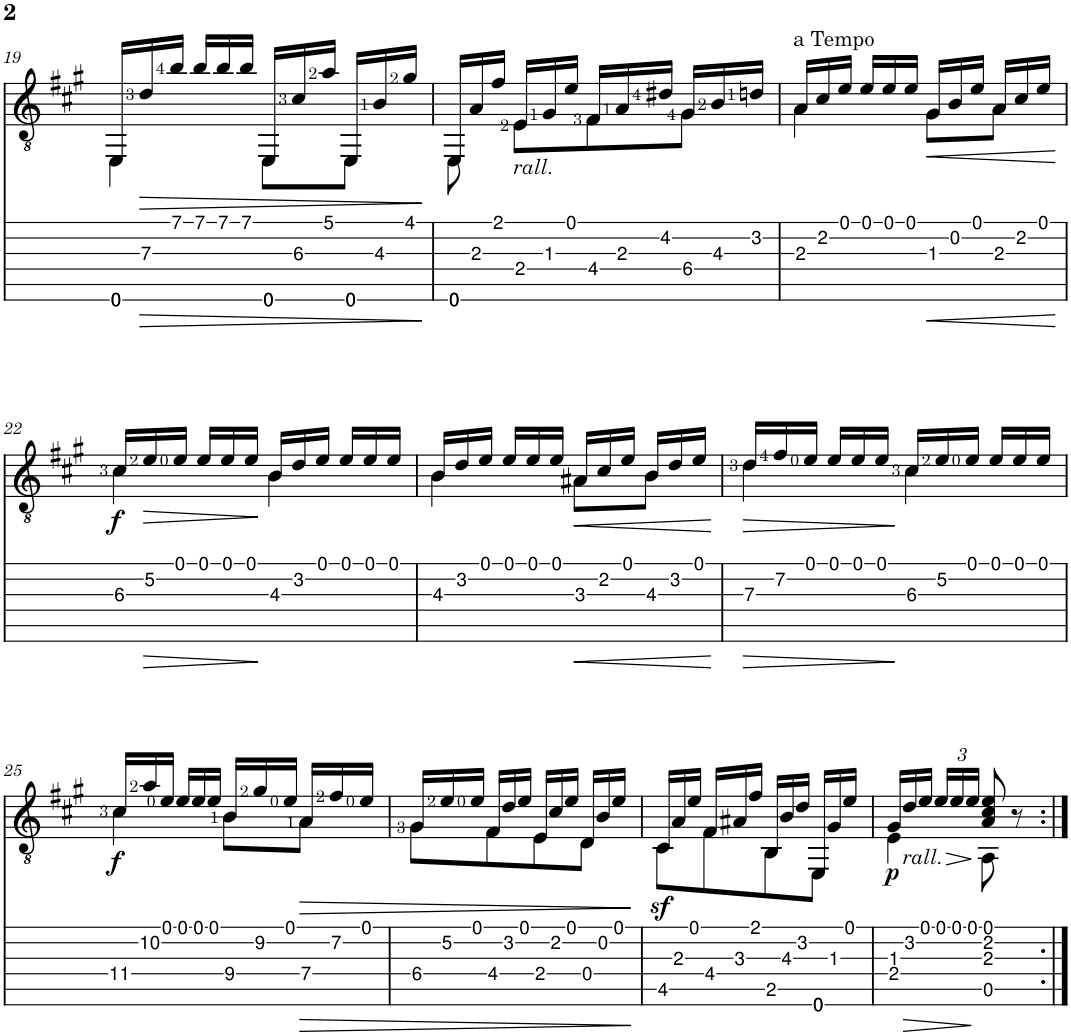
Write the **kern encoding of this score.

**kern	**kern	**dynam
*part1	*part1	*part1
*staff2	*staff1	*staff1/2
*I"Classical Guitar	*	*
*I'Guit.	*	*
!!LO:PB:g=z
*	*clefGv2	*
*k[f#c#g#]	*k[f#c#g#]	*
*A:	*A:	*
*M2/4	*M2/4	*
*Xbrackettup	*Xbrackettup	*
=19	=19	=19
*^	*^	*
24EELL	4EE	24EE/LL	4EE\	.
!	!	!	!	!LO:HP:b
24d	.	24d/	.	>
24bJ	.	24b/JJ	.	.
24bL	.	24b/LL	.	.
24b	.	24b/	.	.
24bJJ	.	24b/JJ	.	.
24EELL	8EEL	24EE/LL	8EE\L	.
24c#	.	24c#/	.	.
24aJ	.	24a/JJ	.	.
24EEL	8EEJ	24EE/LL	8EE\J	.
24B	.	24B/	.	.
24g#JJ	.	24g#/JJ	.	.
*v	*v	*	*	*
*	*v	*v	*
.	.	]
=20	=20	=20
*^	*^	*
24EELL	8EEL	24EE/LL	8EE\	.
24A	.	24A/	.	.
24f#J	.	24f#/JJ	.	.
!	!	!LO:TX:b:i:t=rall.	!	!
24EL	8EJ	24E/LL	8E\L	.
24G#	.	24G#/	.	.
24eJJ	.	24e/JJ	.	.
24F#LL	8F#L	24F#/LL	8F#\	.
24A	.	24A/	.	.
24d#XJ	.	24d#X/JJ	.	.
24G#L	8G#J	24G#/LL	8G#\J	.
24B	.	24B/	.	.
24dnJJ	.	24dn/JJ	.	.
=21	=21	=21	=21	=21
!	!	!LO:TX:a:t=a Tempo	!	!
24ALL	4A	24A/LL	4A\	.
24c#	.	24c#/	.	.
24eJ	.	24e/JJ	.	.
24eL	.	24e/LL	.	.
24e	.	24e/	.	.
24eJJ	.	24e/JJ	.	.
!	!	!	!	!LO:HP:b
24G#LL	8G#L	24G#/LL	8G#\L	<
24B	.	24B/	.	.
24eJ	.	24e/JJ	.	.
24AL	8AJ	24A/LL	8A\J	.
24c#	.	24c#/	.	.
24eJJ	.	24e/JJ	.	.
*v	*v	*	*	*
*	*v	*v	*
.	.	[
!!LO:LB:g=z
=22	=22	=22
*^	*^	*
!	!	!	!	!LO:DY:b
24c#LL	4c#	24c#/LL	4c#\	f
!	!	!	!	!LO:HP:b
24e	.	24e/	.	>
24eJ	.	24e/JJ	.	.
24eL	.	24e/LL	.	.
24e	.	24e/	.	.
24eJJ	.	24e/JJ	.	.
24BLL	4B	24B/LL	4B\	]
24d	.	24d/	.	.
24eJ	.	24e/JJ	.	.
24eL	.	24e/LL	.	.
24e	.	24e/	.	.
24eJJ	.	24e/JJ	.	.
=23	=23	=23	=23	=23
24BLL	4B	24B/LL	4B\	.
24d	.	24d/	.	.
24eJ	.	24e/JJ	.	.
24eL	.	24e/LL	.	.
24e	.	24e/	.	.
24eJJ	.	24e/JJ	.	.
!	!	!	!	!LO:HP:b
24A#XLL	8A#L	24A#X/LL	8A#\L	<
24c#	.	24c#/	.	.
24eJ	.	24e/JJ	.	.
24BL	8BJ	24B/LL	8B\J	.
24d	.	24d/	.	.
24eJJ	.	24e/JJ	.	.
*v	*v	*	*	*
*	*v	*v	*
.	.	[
=24	=24	=24
*^	*	*
!	!	!	!LO:HP:b
*	*	*^	*
24dLL	4d	24d/LL	4d\	>
24f#	.	24f#/	.	.
24eJ	.	24e/JJ	.	.
24eL	.	24e/LL	.	.
24e	.	24e/	.	.
24eJJ	.	24e/JJ	.	.
24c#LL	4c#	24c#/LL	4c#\	]
24e	.	24e/	.	.
24eJ	.	24e/JJ	.	.
24eL	.	24e/LL	.	.
24e	.	24e/	.	.
24eJJ	.	24e/JJ	.	.
!!LO:LB:g=z	!!
=25	=25	=25	=25	=25
!	!	!	!	!LO:DY:b
24c#LL	4c#	24c#/LL	4c#\	f
24a	.	24a/	.	.
24eJ	.	24e/JJ	.	.
24eL	.	24e/LL	.	.
24e	.	24e/	.	.
24eJJ	.	24e/JJ	.	.
24BLL	8BL	24B/LL	8B\L	.
24g#	.	24g#/	.	.
24eJ	.	24e/JJ	.	.
!	!	!	!	!LO:HP:b
24AL	8AJ	24A/LL	8A\J	>
24f#	.	24f#/	.	.
24eJJ	.	24e/JJ	.	.
=26	=26	=26	=26	=26
24G#LL	8G#L	24G#/LL	8G#\L	.
24e	.	24e/	.	.
24eJ	.	24e/JJ	.	.
24F#L	8F#J	24F#/LL	8F#\	.
24d	.	24d/	.	.
24eJJ	.	24e/JJ	.	.
24ELL	8EL	24E/LL	8E\	.
24c#	.	24c#/	.	.
24eJ	.	24e/JJ	.	.
24DL	8DJ	24D/LL	8D\J	.
24B	.	24B/	.	.
24eJJ	.	24e/JJ	.	.
*v	*v	*	*	*
*	*v	*v	*
.	.	]
=27	=27	=27
*^	*^	*
!	!	!	!	!LO:DY:b
24C#LL	8C#L	24C#/LL	8C#\L	sf
24A	.	24A/	.	.
24eJ	.	24e/JJ	.	.
24F#L	8F#J	24F#/LL	8F#\	.
24A#X	.	24A#X/	.	.
24f#JJ	.	24f#/JJ	.	.
24BBLL	8BBL	24BB/LL	8BB\	.
24B	.	24B/	.	.
24dJ	.	24d/JJ	.	.
24EEL	8EEJ	24EE/LL	8EE\J	.
24G#	.	24G#/	.	.
24eJJ	.	24e/JJ	.	.
=28	=28	=28	=28	=28
!	!	!	!	!LO:DY:b
24G#LL	4E	24G#/LL	4E\	p
!	!	!LO:TX:b:i:t=rall.	!	!
!	!	!	!	!LO:HP:b
24d	.	24d/	.	>
24eJ	.	24e/JJ	.	.
24eL	.	24e/LL	.	.
24e	.	24e/	.	.
24eJJ	.	24e/JJ	.	.
8A 8c# 8e	8AA	8A/ 8c#/ 8e/	8AA\	]
8r	8r	8r	8ryy	.
*v	*v	*	*	*
*	*v	*v	*
=:|!	=:|!	=:|!
*-	*-	*-
